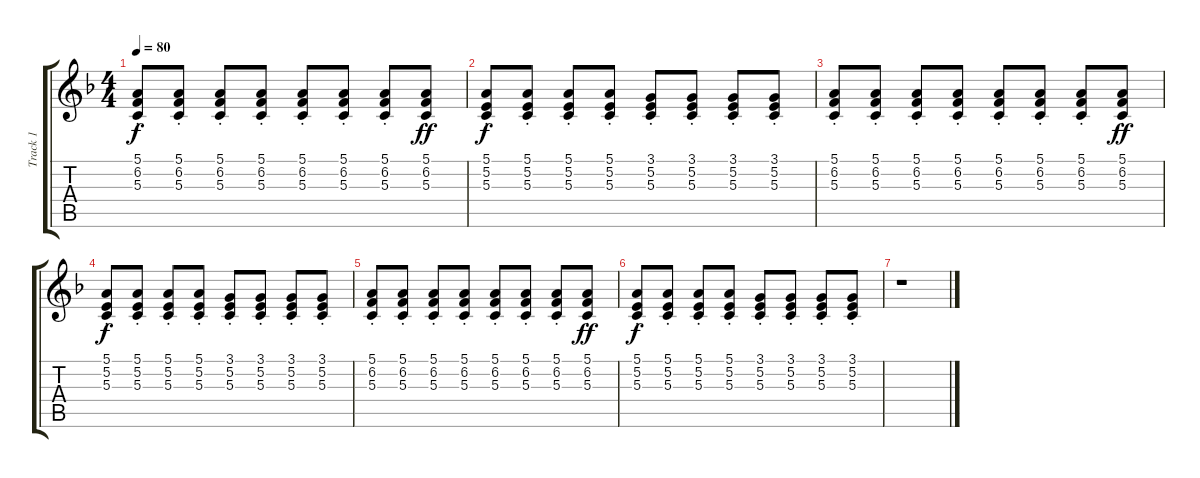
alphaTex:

\track ("Track 1" "Track 1") {instrument brightacousticpiano}
\staff {score tabs}
\tuning (E4 B3 G3 D3 A2 E2) {hide}
\ts (4 4)
\tempo 80
\clef g2
\ks f
(5.1{st} 6.2{st} 5.3{st}).8{dy f} (5.1{st} 6.2{st} 5.3{st}).8 (5.1{st} 6.2{st} 5.3{st}).8 (5.1{st} 6.2{st} 5.3{st}).8 (5.1{st} 6.2{st} 5.3{st}).8 (5.1{st} 6.2{st} 5.3{st}).8 (5.1{st} 6.2{st} 5.3{st}).8 (5.1{st} 6.2{st} 5.3).8{dy ff} |
(5.1{st} 5.2{st} 5.3{st}).8{dy f} (5.1{st} 5.2{st} 5.3{st}).8 (5.1{st} 5.2{st} 5.3{st}).8 (5.1{st} 5.2{st} 5.3{st}).8 (3.1{st} 5.2{st} 5.3{st}).8 (3.1{st} 5.2{st} 5.3{st}).8 (3.1{st} 5.2{st} 5.3{st}).8 (3.1{st} 5.2{st} 5.3{st}).8 |
(5.1{st} 6.2{st} 5.3{st}).8 (5.1{st} 6.2{st} 5.3{st}).8 (5.1{st} 6.2{st} 5.3{st}).8 (5.1{st} 6.2{st} 5.3{st}).8 (5.1{st} 6.2{st} 5.3{st}).8 (5.1{st} 6.2{st} 5.3{st}).8 (5.1{st} 6.2{st} 5.3{st}).8 (5.1{st} 6.2{st} 5.3).8{dy ff} |
(5.1{st} 5.2{st} 5.3{st}).8{dy f} (5.1{st} 5.2{st} 5.3{st}).8 (5.1{st} 5.2{st} 5.3{st}).8 (5.1{st} 5.2{st} 5.3{st}).8 (3.1{st} 5.2{st} 5.3{st}).8 (3.1{st} 5.2{st} 5.3{st}).8 (3.1{st} 5.2{st} 5.3{st}).8 (3.1{st} 5.2{st} 5.3{st}).8 |
(5.1{st} 6.2{st} 5.3{st}).8 (5.1{st} 6.2{st} 5.3{st}).8 (5.1{st} 6.2{st} 5.3{st}).8 (5.1{st} 6.2{st} 5.3{st}).8 (5.1{st} 6.2{st} 5.3{st}).8 (5.1{st} 6.2{st} 5.3{st}).8 (5.1{st} 6.2{st} 5.3{st}).8 (5.1{st} 6.2{st} 5.3).8{dy ff} |
(5.1{st} 5.2{st} 5.3{st}).8{dy f} (5.1{st} 5.2{st} 5.3{st}).8 (5.1{st} 5.2{st} 5.3{st}).8 (5.1{st} 5.2{st} 5.3{st}).8 (3.1{st} 5.2{st} 5.3{st}).8 (3.1{st} 5.2{st} 5.3{st}).8 (3.1{st} 5.2{st} 5.3{st}).8 (3.1{st} 5.2{st} 5.3{st}).8 |
r.1
